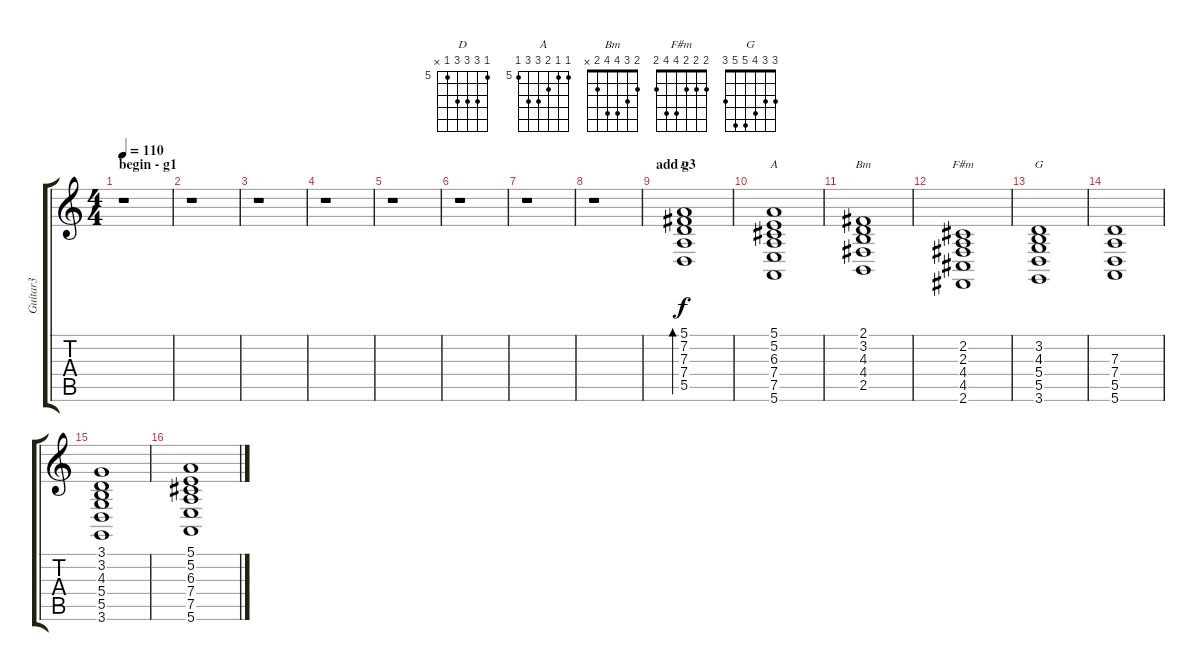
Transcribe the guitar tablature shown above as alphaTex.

\track ("Guitar3" "Guitar3") {instrument viola}
\staff {score tabs}
\tuning (E4 B3 G3 D3 A2 E2) {hide}
\chord ("D" 5 7 7 7 5 x) {firstfret 5}
\chord ("A" 5 5 6 7 7 5) {firstfret 5}
\chord ("Bm" 2 3 4 4 2 x)
\chord ("F#m" 2 2 2 4 4 2)
\chord ("G" 3 3 4 5 5 3)
\ts (4 4)
\section ("" "begin - g1")
\tempo 110
\clef g2
\ks c
r.1{dy f instrument viola} |
r.1 |
r.1 |
r.1 |
r.1 |
r.1 |
r.1 |
r.1 |
\section ("" "add g3")
(5.1 7.2 7.3 7.4 5.5).1{bd 240 ch "D" volume 10} |
(5.1 5.2 6.3 7.4 7.5 5.6).1{ch "A"} |
(2.1 3.2 4.3 4.4 2.5).1{ch "Bm"} |
(2.2 2.3 4.4 4.5 2.6).1{ch "F#m"} |
(3.2 4.3 5.4 5.5 3.6).1{ch "G"} |
(7.3 7.4 5.5 5.6).1 |
(3.1 3.2 4.3 5.4 5.5 3.6).1 |
(5.1 5.2 6.3 7.4 7.5 5.6).1
